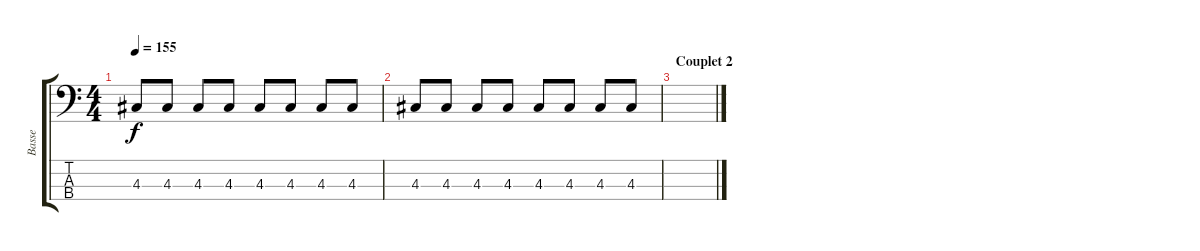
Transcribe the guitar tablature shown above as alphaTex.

\track ("Basse" "Basse") {instrument electricbassfinger}
\staff {score tabs}
\tuning (G2 D2 A1 E1) {hide}
\ts (4 4)
\tempo 155
\clef f4
\ks c
4.3.8{dy f} 4.3.8 4.3.8 4.3.8 4.3.8 4.3.8 4.3.8 4.3.8 |
4.3.8 4.3.8 4.3.8 4.3.8 4.3.8 4.3.8 4.3.8 4.3.8 |
\section ("" "Couplet 2")
